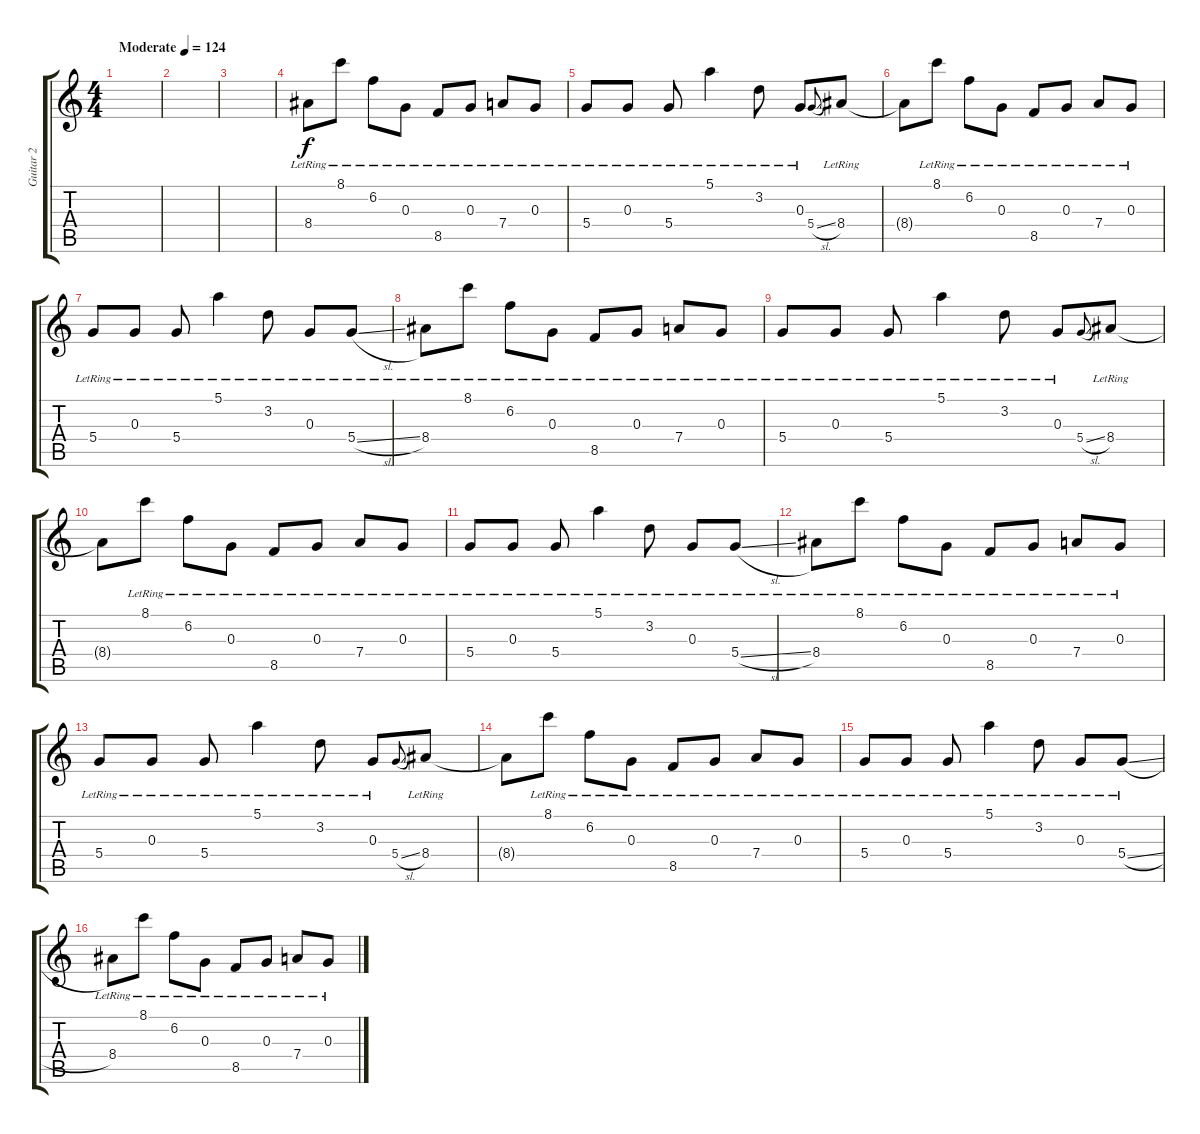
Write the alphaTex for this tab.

\track ("Guitar 2" "Guitar 2") {instrument acousticguitarsteel}
\staff {score tabs}
\tuning (E4 B3 G3 D3 A2 E2) {hide}
\ts (4 4)
\tempo (124 "Moderate")
\clef g2
\ks c
|
|
|
8.4{lr}.8 8.1{lr}.8 6.2{lr}.8 0.3{lr}.8 8.5{lr}.8 0.3{lr}.8 7.4{lr}.8 0.3{lr}.8 |
5.4{lr}.8 0.3{lr}.8 5.4{lr}.8 5.1{lr}.4 3.2{lr}.8 0.3{lr}.8 5.4{sl}.8{gr onbeat} 8.4{lr}.8 |
8.4{t}.8 8.1{lr}.8 6.2{lr}.8 0.3{lr}.8 8.5{lr}.8 0.3{lr}.8 7.4{lr}.8 0.3{lr}.8 |
5.4{lr}.8 0.3{lr}.8 5.4{lr}.8 5.1{lr}.4 3.2{lr}.8 0.3{lr}.8 5.4{sl lr}.8 |
8.4{lr}.8 8.1{lr}.8 6.2{lr}.8 0.3{lr}.8 8.5{lr}.8 0.3{lr}.8 7.4{lr}.8 0.3{lr}.8 |
5.4{lr}.8 0.3{lr}.8 5.4{lr}.8 5.1{lr}.4 3.2{lr}.8 0.3{lr}.8 5.4{sl}.8{gr onbeat} 8.4{lr}.8 |
8.4{t}.8 8.1{lr}.8 6.2{lr}.8 0.3{lr}.8 8.5{lr}.8 0.3{lr}.8 7.4{lr}.8 0.3{lr}.8 |
5.4{lr}.8 0.3{lr}.8 5.4{lr}.8 5.1{lr}.4 3.2{lr}.8 0.3{lr}.8 5.4{sl lr}.8 |
8.4{lr}.8 8.1{lr}.8 6.2{lr}.8 0.3{lr}.8 8.5{lr}.8 0.3{lr}.8 7.4{lr}.8 0.3{lr}.8 |
5.4{lr}.8 0.3{lr}.8 5.4{lr}.8 5.1{lr}.4 3.2{lr}.8 0.3{lr}.8 5.4{sl}.8{gr onbeat} 8.4{lr}.8 |
8.4{t}.8 8.1{lr}.8 6.2{lr}.8 0.3{lr}.8 8.5{lr}.8 0.3{lr}.8 7.4{lr}.8 0.3{lr}.8 |
5.4{lr}.8 0.3{lr}.8 5.4{lr}.8 5.1{lr}.4 3.2{lr}.8 0.3{lr}.8 5.4{sl lr}.8 |
8.4{lr}.8 8.1{lr}.8 6.2{lr}.8 0.3{lr}.8 8.5{lr}.8 0.3{lr}.8 7.4{lr}.8 0.3{lr}.8
